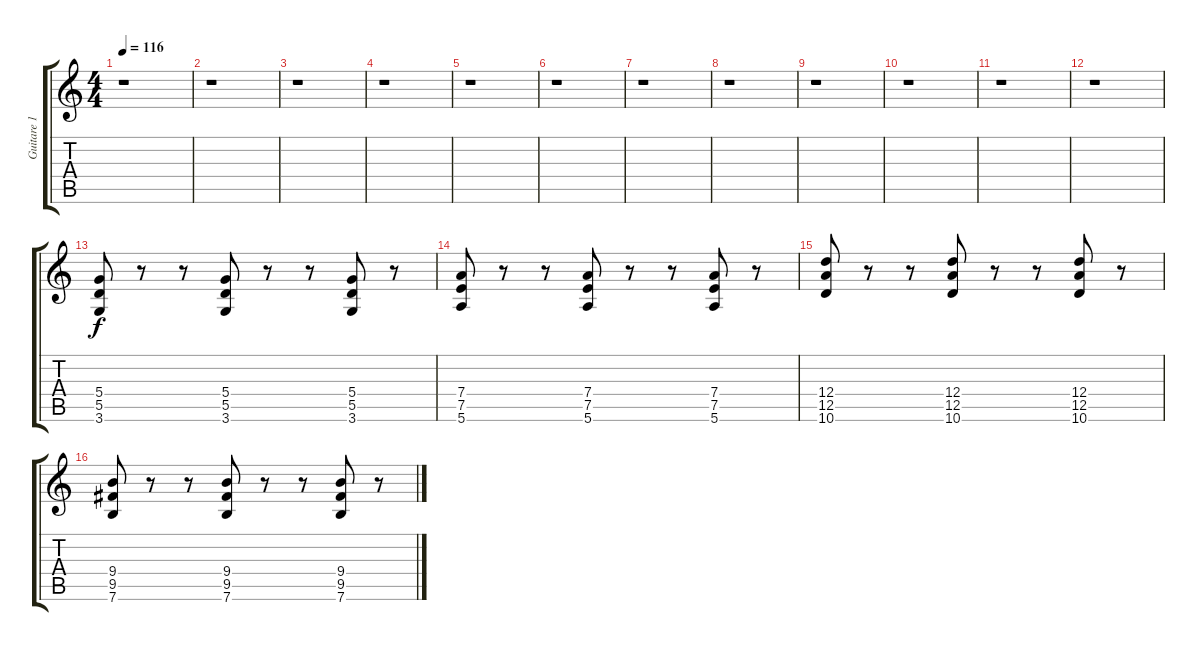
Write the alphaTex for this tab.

\track ("Guitare 1 Bis" "Guitare 1 ") {instrument overdrivenguitar}
\staff {score tabs}
\tuning (E4 B3 G3 D3 A2 E2) {hide}
\ts (4 4)
\tempo 116
\clef g2
\ks c
r.1{dy f} |
r.1 |
r.1 |
r.1 |
r.1 |
r.1 |
r.1 |
r.1 |
r.1 |
r.1 |
r.1 |
r.1 |
(5.4 5.5 3.6).8 r.8 r.8 (5.4 5.5 3.6).8 r.8 r.8 (5.4 5.5 3.6).8 r.8 |
(7.4 7.5 5.6).8 r.8 r.8 (7.4 7.5 5.6).8 r.8 r.8 (7.4 7.5 5.6).8 r.8 |
(12.4 12.5 10.6).8 r.8 r.8 (12.4 12.5 10.6).8 r.8 r.8 (12.4 12.5 10.6).8 r.8 |
(9.4 9.5 7.6).8 r.8 r.8 (9.4 9.5 7.6).8 r.8 r.8 (9.4 9.5 7.6).8 r.8
